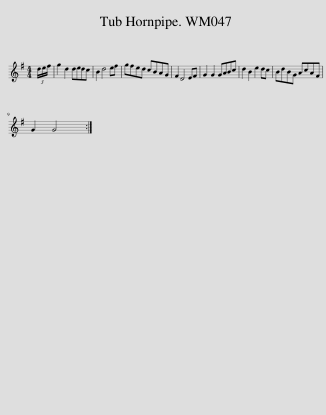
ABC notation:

X:1
L:1/8
M:4/4
I:linebreak $
K:G
V:1 treble
V:1
 (3d/e/f/ | g2 d2 dedc | B2 d4 ef | gfed cBAG | F2 D4 EF | %5
 G2 G2 GABc | d2 B2 e2 dc | BdBG AcAF |$ G2 G4 :| %9
